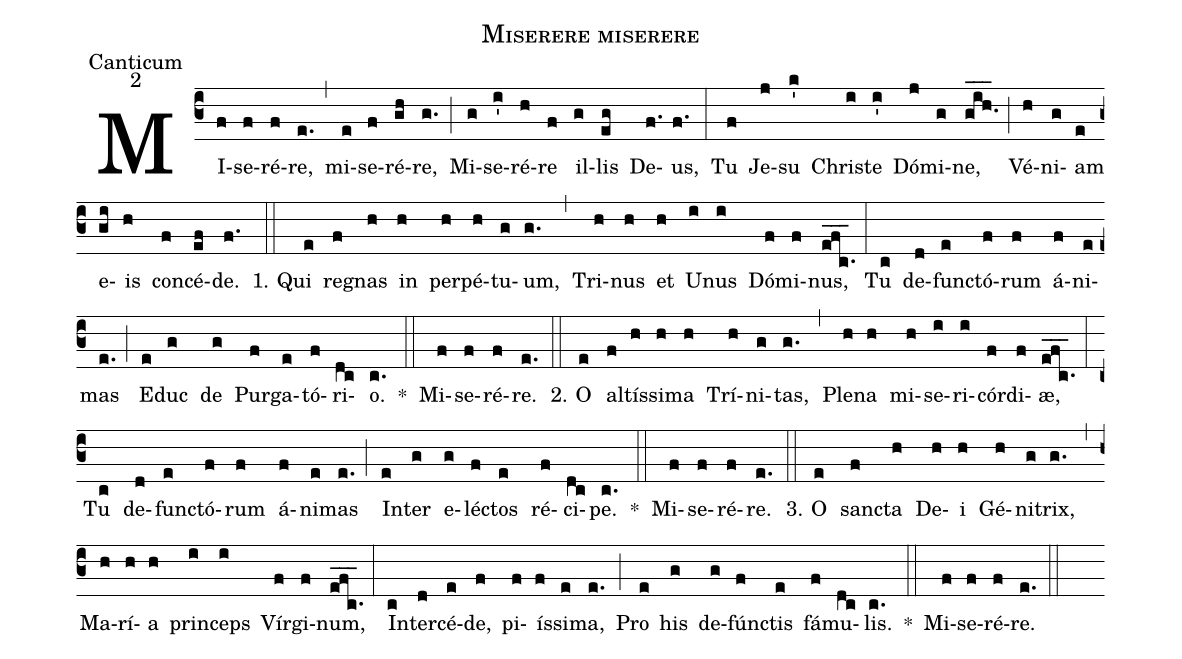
name:Miserere miserere;
office-part:Canticum;
mode:2;
%%
(c3)MI(f)se(f)ré(f)re,(e.) (,) mi(e)se(f)ré(gh)re,(g.) (;) Mi(g)se(i')ré(h)re(f) il(g)lis(eg) De(f.)us,(f.) (:) Tu(f) Je(j)su(k') Chri(i)ste(i') Dó(j)mi(g)ne,(gih___.) (;) Vé(h)ni(g)am(e) e(gi)is(h) con(f)cé(ef)de.(f.) (::)
1. Qui(e) re(f)gnas(h) in(h) per(h)pé(h)tu(g)um,(g.) (,) Tri(h)nus(h) et(h) U(i)nus(i) Dó(f)mi(f)nus,(efc___.) (:) Tu(c) de(d)fun(e)ctó(f)rum(f) á(f)ni(e)mas(e.) (;) E(e)duc(g) de(g) Pur(f)ga(e)tó(f)ri(dc)o.(c.) *(::) Mi(f)se(f)ré(f)re.(e.) (::)
2. O(e) al(f)tís(h)si(h)ma(h) Trí(h)ni(g)tas,(g.) (,) Ple(h)na(h) mi(h)se(i)ri(i)cór(f)di(f)æ,(efc___.) (:) Tu(c) de(d)fun(e)ctó(f)rum(f) á(f)ni(e)mas(e.) (;) In(e)ter(g) e(g)lé(f)ctos(e) ré(f)ci(dc)pe.(c.) *(::) Mi(f)se(f)ré(f)re.(e.) (::)
3. O(e) san(f)cta(h) De(h)i(h) Gé(h)ni(g)trix,(g.) (,) Ma(h)rí(h)a(h) prin(i)ceps(i) Vír(f)gi(f)num,(efc___.) (:) In(c)ter(d)cé(e)de,(f) pi(f)ís(f)si(e)ma,(e.) (;) Pro(e) his(g) de(g)fún(f)ctis(e) fá(f)mu(dc)lis.(c.) *(::) Mi(f)se(f)ré(f)re.(e.) (::)
